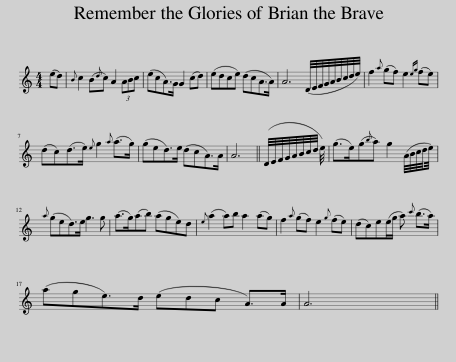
X:1
L:1/8
M:4/4
I:linebreak $
K:C
V:1 treble
V:1
 (ed) |{B} c2 (B{d}c) A2 (3ABc | (ecA>)G G2 (cd) | (edce) (dcA>A) | A6 (D/4E/4F/4G/4A/4B/4c/4d/4e/4) | %5
 f2{a} (gf) e2{eg} (fe) |$ (dc)(d>e){e} g2{a} (a>g) | (ged>)e (dcA>)A | A6 || (D/4E/4F/4G/4A/4B/4c/4d/4 e/4) | %10
 (g>e)(g{b}a) g2 (A/4B/4c/4d/4e/4) |${a} (ged>)e g3 g | (a>g)(ab) (age)d |{e} (a2 a)b a2 (ag) | f2{a} (gf) e2{g} (fe) | %15
 (dc)e(e/g/ a){c'} (b>a) |$ (age>)d (edc A>)A | A6 || %18
